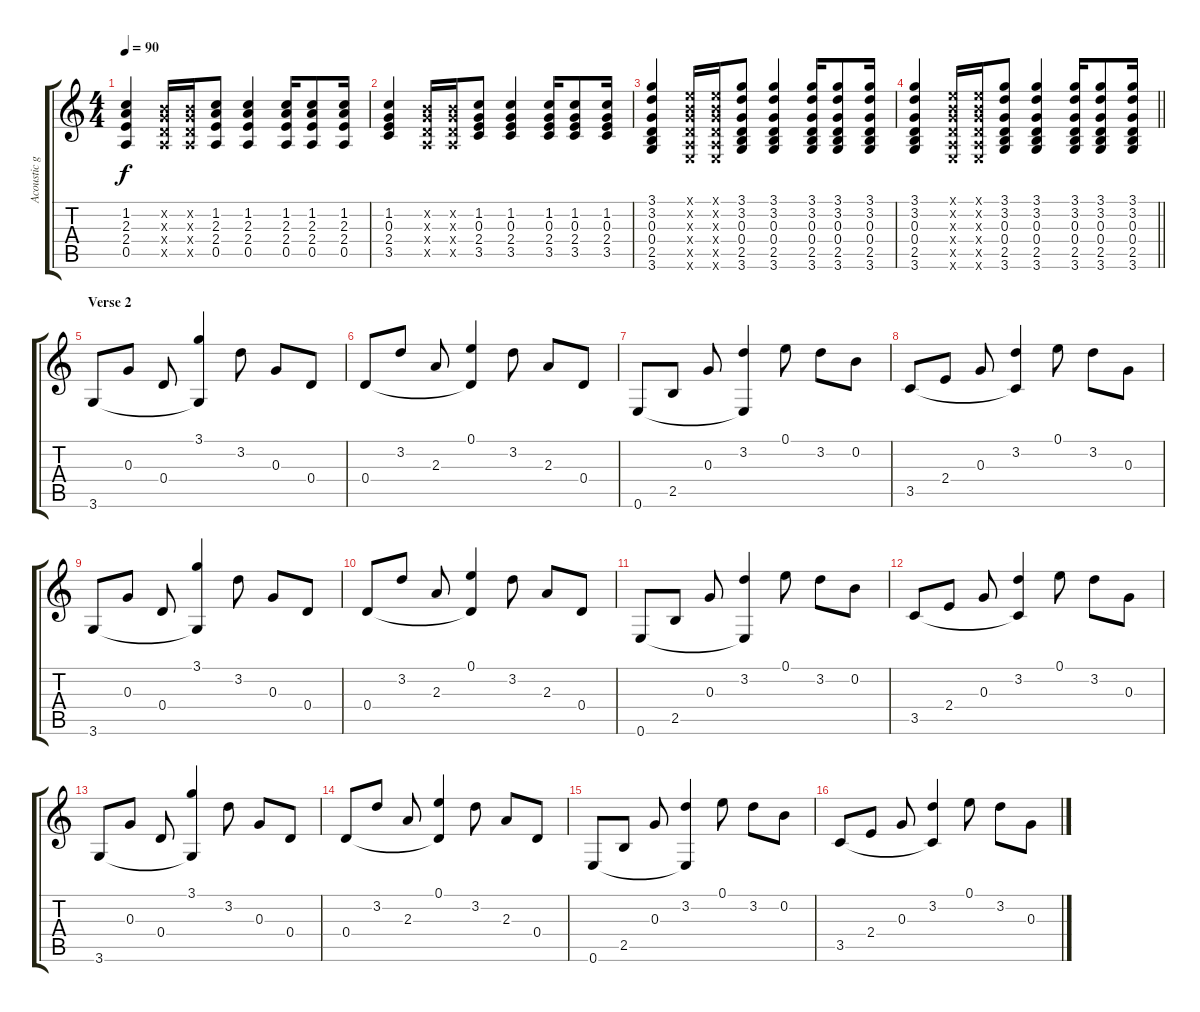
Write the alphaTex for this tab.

\track ("Acoustic guitar" "Acoustic g") {instrument acousticguitarsteel}
\staff {score tabs}
\tuning (E4 B3 G3 D3 A2 E2) {hide}
\ts (4 4)
\tempo 90
\clef g2
\ks c
(1.2 2.3 2.4 0.5).4{dy f} (0.2{x} 0.3{x} 0.4{x} 0.5{x}).16 (0.2{x} 0.3{x} 0.4{x} 0.5{x}).16 (1.2 2.3 2.4 0.5).8 (1.2 2.3 2.4 0.5).4 (1.2 2.3 2.4 0.5).16 (1.2 2.3 2.4 0.5).8 (1.2 2.3 2.4 0.5).16 |
(1.2 0.3 2.4 3.5).4 (0.2{x} 0.3{x} 0.4{x} 0.5{x}).16 (0.2{x} 0.3{x} 0.4{x} 0.5{x}).16 (1.2 0.3 2.4 3.5).8 (1.2 0.3 2.4 3.5).4 (1.2 0.3 2.4 3.5).16 (1.2 0.3 2.4 3.5).8 (1.2 0.3 2.4 3.5).16 |
(3.1 3.2 0.3 0.4 2.5 3.6).4 (0.1{x} 0.2{x} 0.3{x} 0.4{x} 0.5{x} 0.6{x}).16 (0.1{x} 0.2{x} 0.3{x} 0.4{x} 0.5{x} 0.6{x}).16 (3.1 3.2 0.3 0.4 2.5 3.6).8 (3.1 3.2 0.3 0.4 2.5 3.6).4 (3.1 3.2 0.3 0.4 2.5 3.6).16 (3.1 3.2 0.3 0.4 2.5 3.6).8 (3.1 3.2 0.3 0.4 2.5 3.6).16 |
\barLineRight lightlight
(3.1 3.2 0.3 0.4 2.5 3.6).4 (0.1{x} 0.2{x} 0.3{x} 0.4{x} 0.5{x} 0.6{x}).16 (0.1{x} 0.2{x} 0.3{x} 0.4{x} 0.5{x} 0.6{x}).16 (3.1 3.2 0.3 0.4 2.5 3.6).8 (3.1 3.2 0.3 0.4 2.5 3.6).4 (3.1 3.2 0.3 0.4 2.5 3.6).16 (3.1 3.2 0.3 0.4 2.5 3.6).8 (3.1 3.2 0.3 0.4 2.5 3.6).16 |
\section ("" "Verse 2")
3.6.8 0.3.8 0.4.8 (3.1 3.6{t}).4 3.2.8 0.3.8 0.4.8 |
0.4.8 3.2.8 2.3.8 (0.1 0.4{t}).4 3.2.8 2.3.8 0.4.8 |
0.6.8 2.5.8 0.3.8 (3.2 0.6{t}).4 0.1.8 3.2.8 0.2.8 |
3.5.8 2.4.8 0.3.8 (3.2 3.5{t}).4 0.1.8 3.2.8 0.3.8 |
3.6.8 0.3.8 0.4.8 (3.1 3.6{t}).4 3.2.8 0.3.8 0.4.8 |
0.4.8 3.2.8 2.3.8 (0.1 0.4{t}).4 3.2.8 2.3.8 0.4.8 |
0.6.8 2.5.8 0.3.8 (3.2 0.6{t}).4 0.1.8 3.2.8 0.2.8 |
3.5.8 2.4.8 0.3.8 (3.2 3.5{t}).4 0.1.8 3.2.8 0.3.8 |
3.6.8 0.3.8 0.4.8 (3.1 3.6{t}).4 3.2.8 0.3.8 0.4.8 |
0.4.8 3.2.8 2.3.8 (0.1 0.4{t}).4 3.2.8 2.3.8 0.4.8 |
0.6.8 2.5.8 0.3.8 (3.2 0.6{t}).4 0.1.8 3.2.8 0.2.8 |
3.5.8 2.4.8 0.3.8 (3.2 3.5{t}).4 0.1.8 3.2.8 0.3.8
